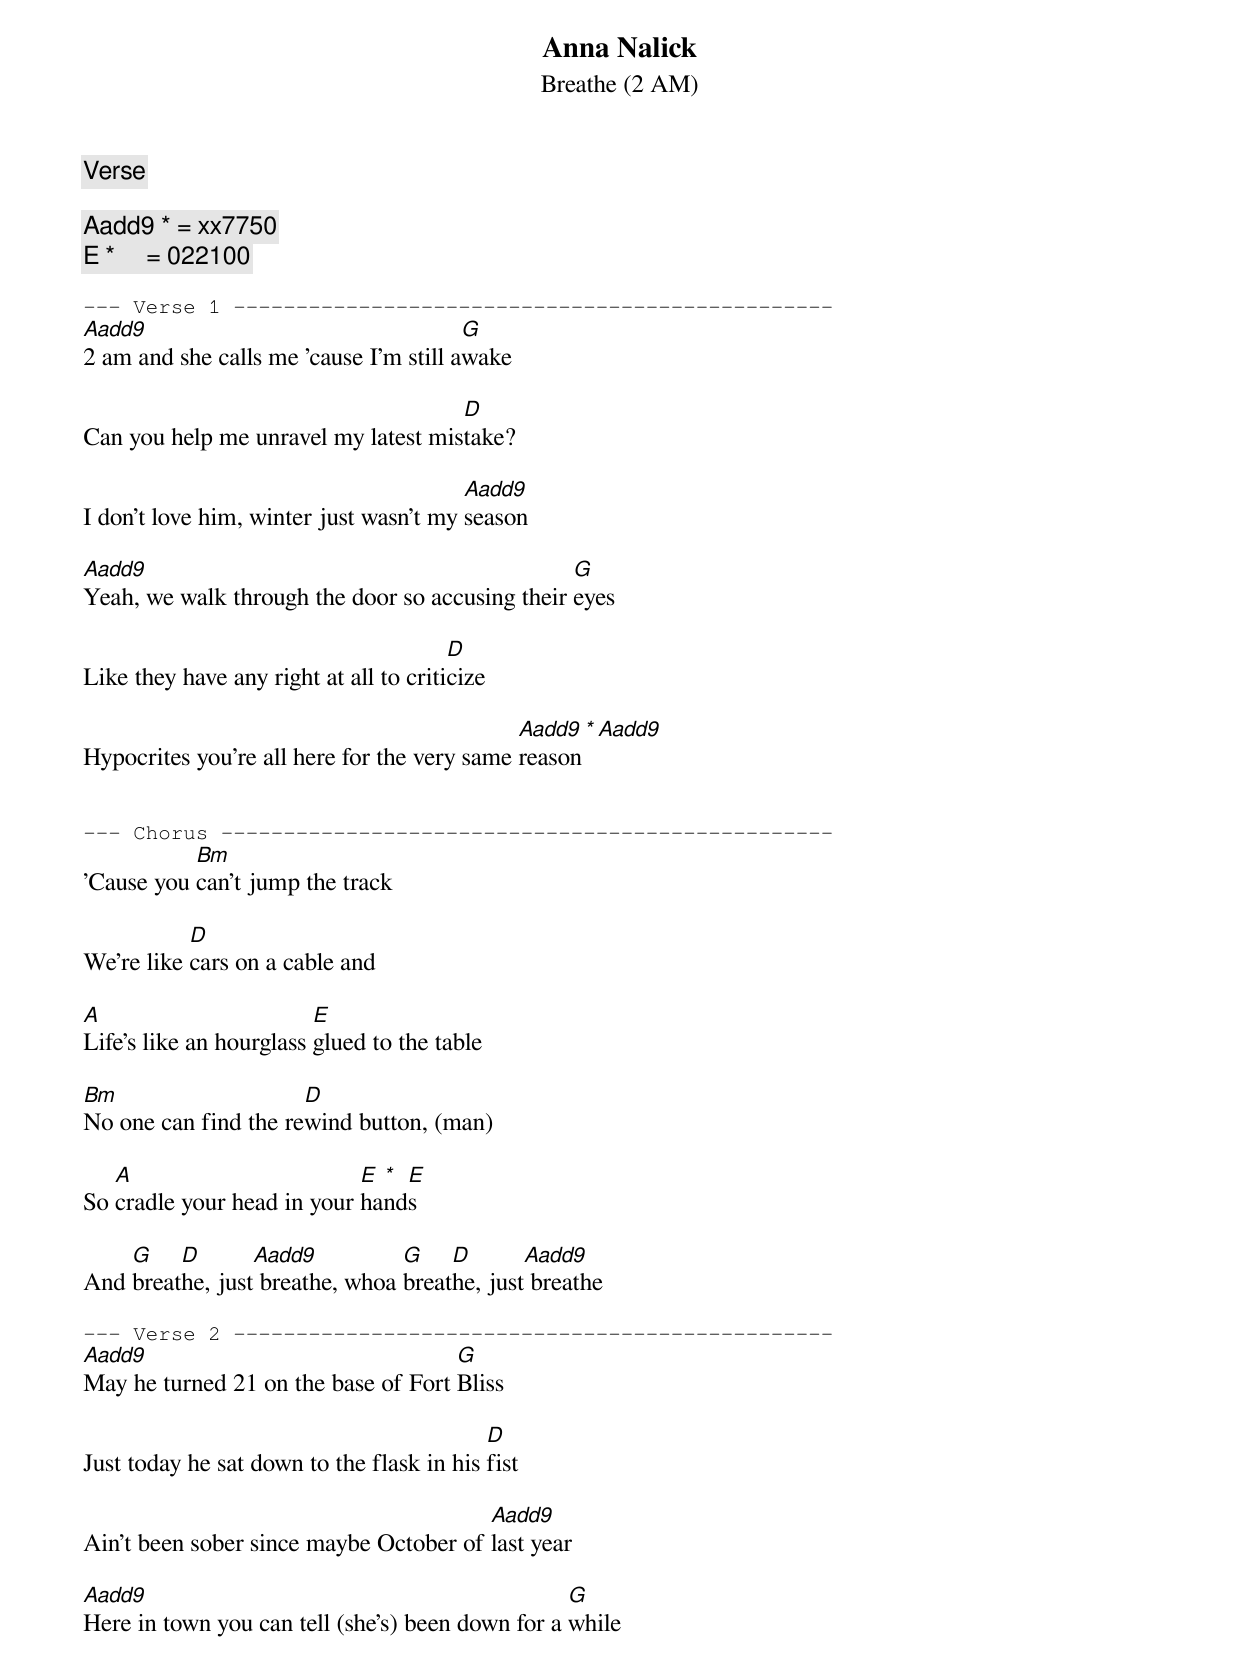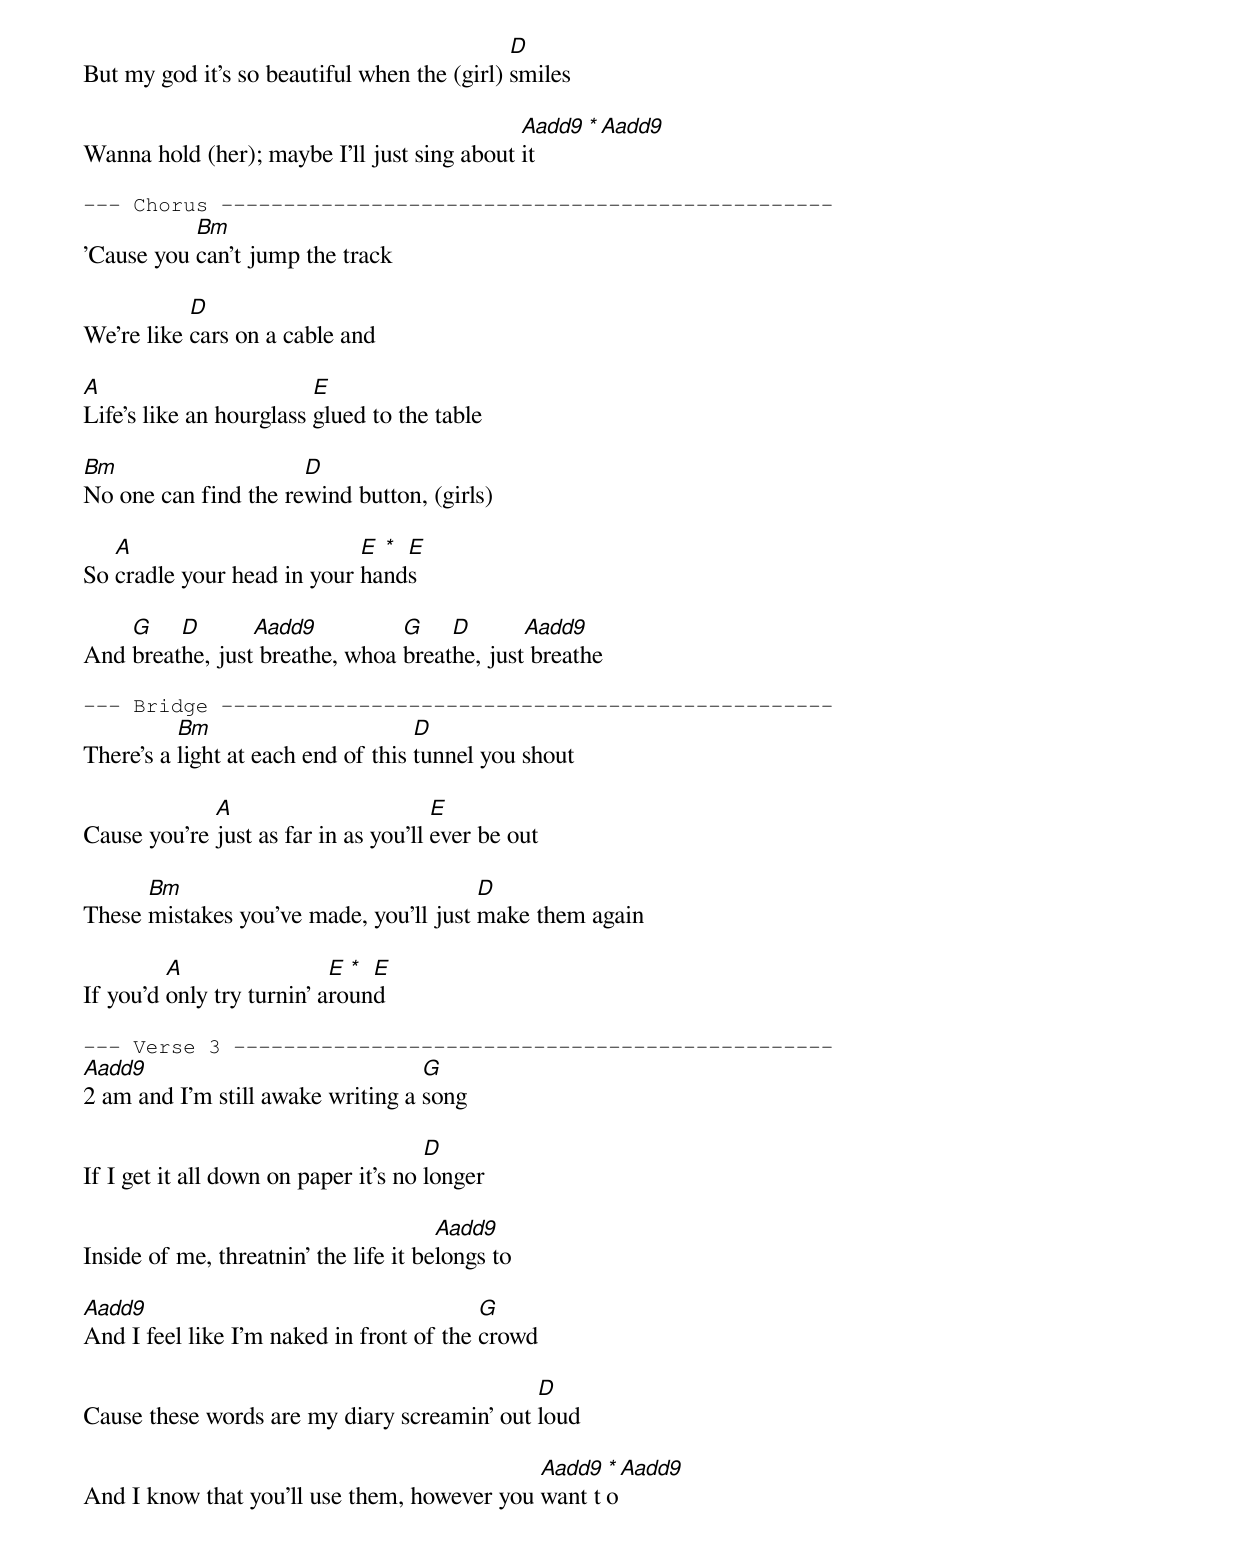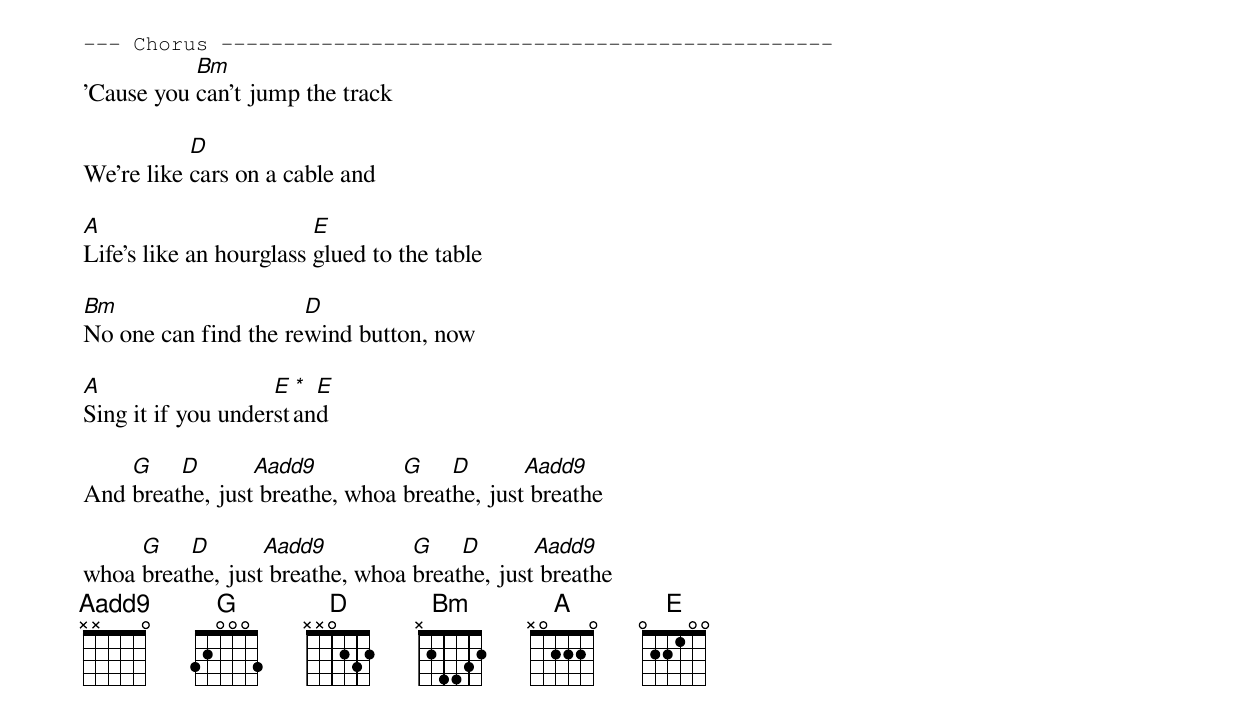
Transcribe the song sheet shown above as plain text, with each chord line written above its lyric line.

Anna Nalick
Breathe (2 AM)
Verse

Aadd9   = xx7650
Aadd9 * = xx7750
E *     = 022100

--- Verse 1 ------------------------------------------------
Aadd9                                   G
2 am and she calls me 'cause I'm still awake

                                     D
Can you help me unravel my latest mistake?

                                        Aadd9
I don't love him, winter just wasn't my season

Aadd9                                            G
Yeah, we walk through the door so accusing their eyes

                                        D
Like they have any right at all to criticize

                                             Aadd9 * Aadd9
Hypocrites you're all here for the very same reason


--- Chorus -------------------------------------------------
           Bm
'Cause you can't jump the track

           D
We're like cars on a cable and

A                        E
Life's like an hourglass glued to the table

Bm                    D
No one can find the rewind button, (man)

   A                        E * E
So cradle your head in your hands

    G    D       Aadd9          G    D       Aadd9
And breathe, just breathe, whoa breathe, just breathe

--- Verse 2 ------------------------------------------------
Aadd9                                G
May he turned 21 on the base of Fort Bliss

                                           D
Just today he sat down to the flask in his fist

                                        Aadd9
Ain't been sober since maybe October of last year

Aadd9                                             G
Here in town you can tell (she's) been down for a while

                                             D
But my god it's so beautiful when the (girl) smiles

                                             Aadd9 * Aadd9
Wanna hold (her); maybe I'll just sing about it

--- Chorus -------------------------------------------------
           Bm
'Cause you can't jump the track

           D
We're like cars on a cable and

A                        E
Life's like an hourglass glued to the table

Bm                    D
No one can find the rewind button, (girls)

   A                        E * E
So cradle your head in your hands

    G    D       Aadd9          G    D       Aadd9
And breathe, just breathe, whoa breathe, just breathe

--- Bridge -------------------------------------------------
          Bm                        D
There's a light at each end of this tunnel you shout

             A                        E
Cause you're just as far in as you'll ever be out

      Bm                                D
These mistakes you've made, you'll just make them again

         A                 E * E
If you'd only try turnin' around

--- Verse 3 ------------------------------------------------
Aadd9                              G
2 am and I'm still awake writing a song

                                      D
If I get it all down on paper it's no longer

                                       Aadd9
Inside of me, threatnin' the life it belongs to

Aadd9                                     G
And I feel like I'm naked in front of the crowd

                                             D
Cause these words are my diary screamin' out loud

                                             Aadd9 * Aadd9
And I know that you'll use them, however you want to

--- Chorus -------------------------------------------------
           Bm
'Cause you can't jump the track

           D
We're like cars on a cable and

A                        E
Life's like an hourglass glued to the table

Bm                    D
No one can find the rewind button, now

A                   E * E
Sing it if you understand

    G    D       Aadd9          G    D       Aadd9
And breathe, just breathe, whoa breathe, just breathe

     G    D       Aadd9          G    D       Aadd9
whoa breathe, just breathe, whoa breathe, just breathe
